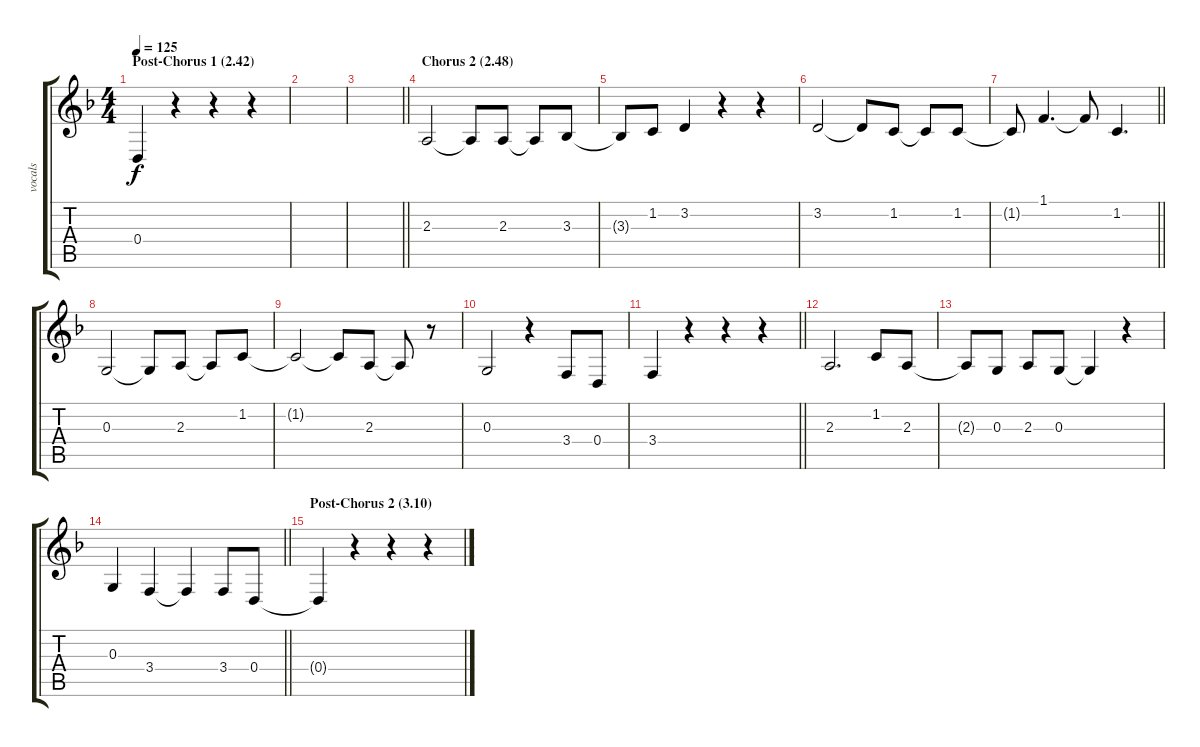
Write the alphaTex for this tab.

\track ("vocals" "vocals") {instrument clarinet}
\staff {score tabs}
\tuning (E4 B3 G3 D3 A2 E2) {hide}
\ts (4 4)
\section ("" "Post-Chorus 1 (2.42)")
\tempo 125
\clef g2
\ks f
0.4{t}.4{dy f} r.4 r.4 r.4 |
|
\barLineRight lightlight
|
\section ("" "Chorus 2 (2.48)")
2.3.2 2.3{t}.8 2.3.8 2.3{t}.8 3.3.8 |
3.3{t}.8 1.2.8 3.2.4 r.4 r.4 |
3.2.2 3.2{t}.8 1.2.8 1.2{t}.8 1.2.8 |
\barLineRight lightlight
1.2{t}.8 1.1.4{d} 1.1{t}.8 1.2.4{d} |
0.3.2 0.3{t}.8 2.3.8 2.3{t}.8 1.2.8 |
1.2{t}.2 1.2{t}.8 2.3.8 2.3{t}.8 r.8 |
0.3.2 r.4 3.4.8 0.4.8 |
\barLineRight lightlight
3.4.4 r.4 r.4 r.4 |
2.3.2{d} 1.2.8 2.3.8 |
2.3{t}.8 0.3.8 2.3.8 0.3.8 0.3{t}.4 r.4 |
\barLineRight lightlight
0.3.4 3.4.4 3.4{t}.4 3.4.8 0.4.8 |
\section ("" "Post-Chorus 2 (3.10)")
0.4{t}.4 r.4 r.4 r.4
